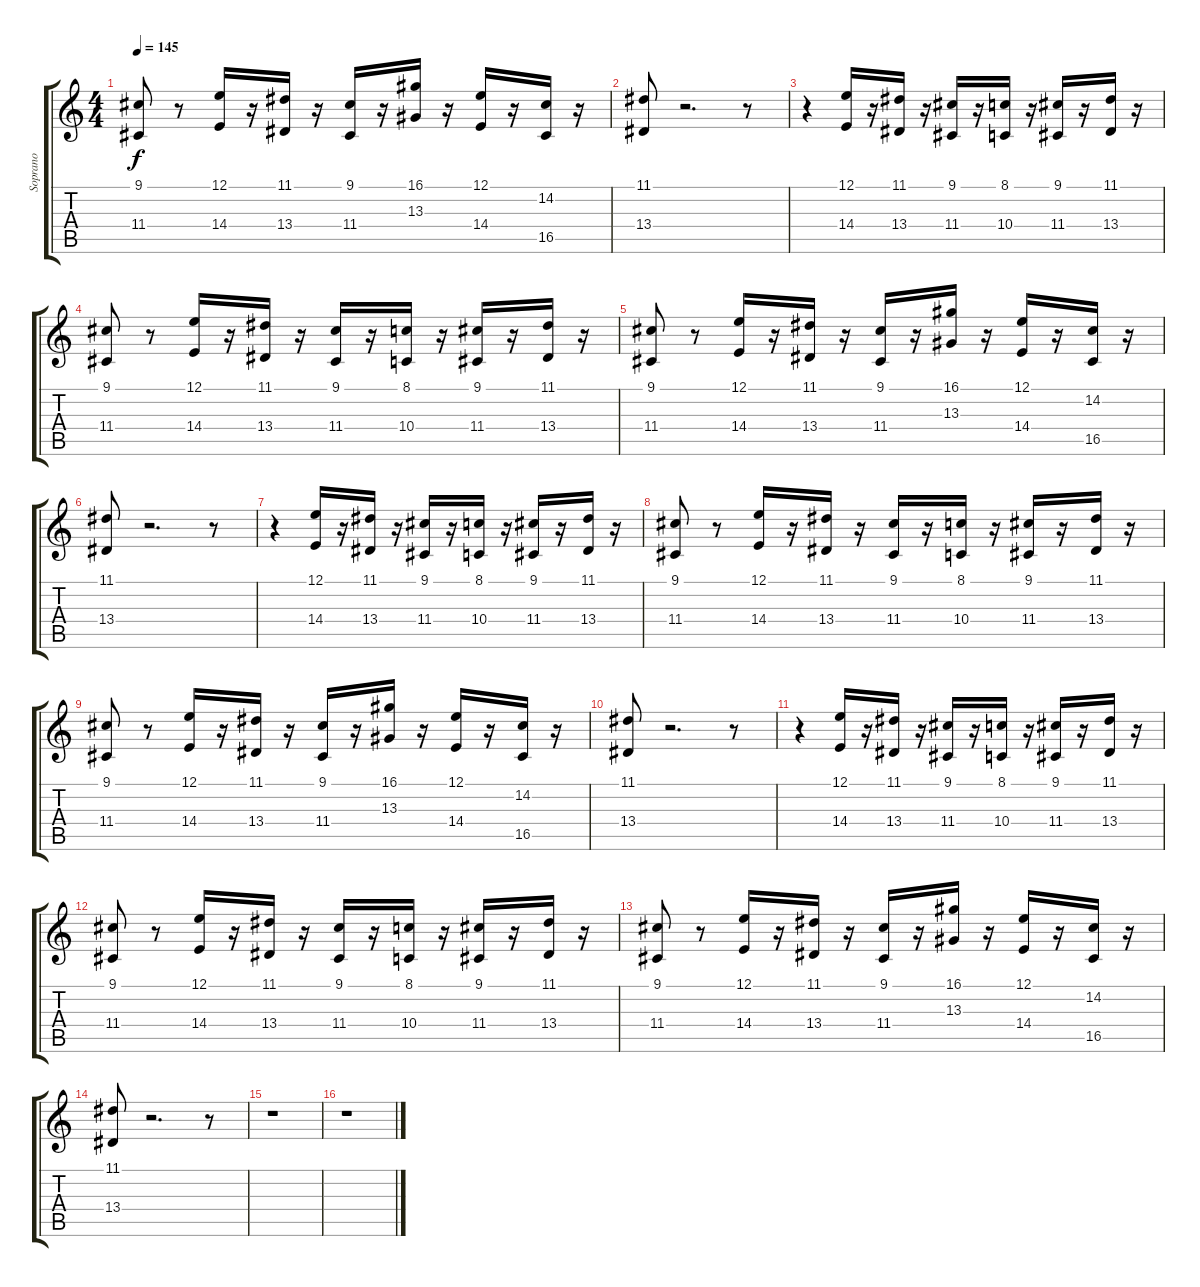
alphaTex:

\track ("Soprano" "Soprano") {instrument choiraahs}
\staff {score tabs}
\tuning (E4 B3 G3 D3 A2 E2) {hide}
\ts (4 4)
\tempo 145
\clef g2
\ks c
(9.1 11.4).8{dy f} r.8 (12.1 14.4).16 r.16 (11.1 13.4).16 r.16 (9.1 11.4).16 r.16 (16.1 13.3).16 r.16 (12.1 14.4).16 r.16 (14.2 16.5).16 r.16 |
(11.1 13.4).8 r.2{d} r.8 |
r.4 (12.1 14.4).16 r.16 (11.1 13.4).16 r.16 (9.1 11.4).16 r.16 (8.1 10.4).16 r.16 (9.1 11.4).16 r.16 (11.1 13.4).16 r.16 |
(9.1 11.4).8 r.8 (12.1 14.4).16 r.16 (11.1 13.4).16 r.16 (9.1 11.4).16 r.16 (8.1 10.4).16 r.16 (9.1 11.4).16 r.16 (11.1 13.4).16 r.16 |
(9.1 11.4).8 r.8 (12.1 14.4).16 r.16 (11.1 13.4).16 r.16 (9.1 11.4).16 r.16 (16.1 13.3).16 r.16 (12.1 14.4).16 r.16 (14.2 16.5).16 r.16 |
(11.1 13.4).8 r.2{d} r.8 |
r.4 (12.1 14.4).16 r.16 (11.1 13.4).16 r.16 (9.1 11.4).16 r.16 (8.1 10.4).16 r.16 (9.1 11.4).16 r.16 (11.1 13.4).16 r.16 |
(9.1 11.4).8 r.8 (12.1 14.4).16 r.16 (11.1 13.4).16 r.16 (9.1 11.4).16 r.16 (8.1 10.4).16 r.16 (9.1 11.4).16 r.16 (11.1 13.4).16 r.16 |
(9.1 11.4).8 r.8 (12.1 14.4).16 r.16 (11.1 13.4).16 r.16 (9.1 11.4).16 r.16 (16.1 13.3).16 r.16 (12.1 14.4).16 r.16 (14.2 16.5).16 r.16 |
(11.1 13.4).8 r.2{d} r.8 |
r.4 (12.1 14.4).16 r.16 (11.1 13.4).16 r.16 (9.1 11.4).16 r.16 (8.1 10.4).16 r.16 (9.1 11.4).16 r.16 (11.1 13.4).16 r.16 |
(9.1 11.4).8 r.8 (12.1 14.4).16 r.16 (11.1 13.4).16 r.16 (9.1 11.4).16 r.16 (8.1 10.4).16 r.16 (9.1 11.4).16 r.16 (11.1 13.4).16 r.16 |
(9.1 11.4).8 r.8 (12.1 14.4).16 r.16 (11.1 13.4).16 r.16 (9.1 11.4).16 r.16 (16.1 13.3).16 r.16 (12.1 14.4).16 r.16 (14.2 16.5).16 r.16 |
(11.1 13.4).8 r.2{d} r.8 |
r.1 |
r.1
